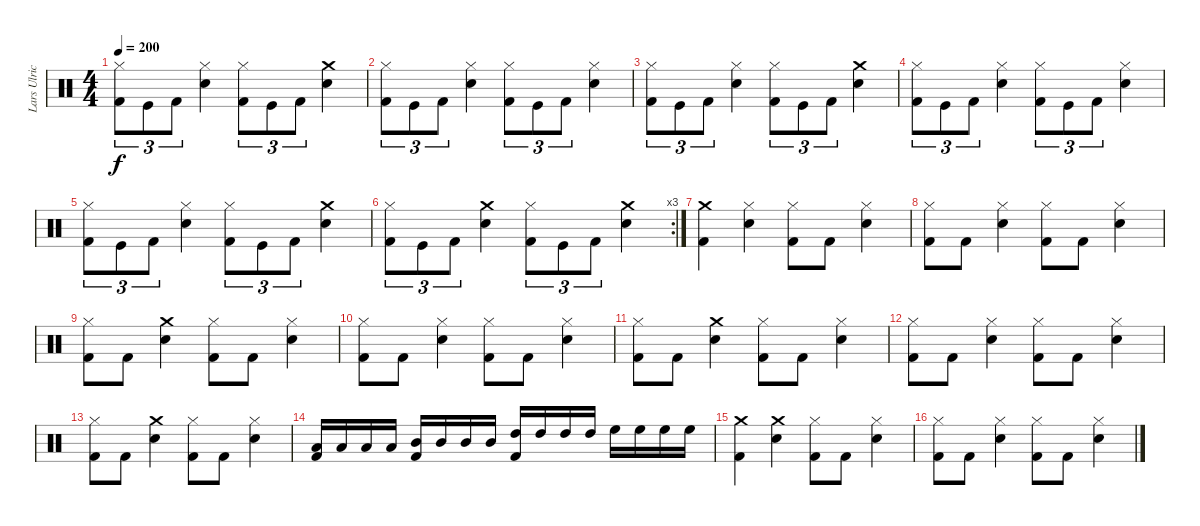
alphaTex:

\track ("Lars Ulrich" "Lars Ulric") {instrument percussion}
\staff {score}
\articulation defaults
\ts (4 4)
\tempo 200
\clef neutral
\ks c
("Hi-Hat (closed)" "Kick (hit) 2").8{tu (3 2) dy f} "Kick (hit)".8{tu (3 2)} "Kick (hit) 2".8{tu (3 2)} ("Snare (hit) 2" "Hi-Hat (closed)").4 ("Hi-Hat (closed)" "Kick (hit) 2").8{tu (3 2)} "Kick (hit)".8{tu (3 2)} "Kick (hit) 2".8{tu (3 2)} ("Crash medium (hit)" "Snare (hit) 2").4 |
("Hi-Hat (closed)" "Kick (hit) 2").8{tu (3 2)} "Kick (hit)".8{tu (3 2)} "Kick (hit) 2".8{tu (3 2)} ("Snare (hit) 2" "Hi-Hat (closed)").4 ("Hi-Hat (closed)" "Kick (hit) 2").8{tu (3 2)} "Kick (hit)".8{tu (3 2)} "Kick (hit) 2".8{tu (3 2)} ("Hi-Hat (closed)" "Snare (hit) 2").4 |
("Hi-Hat (closed)" "Kick (hit) 2").8{tu (3 2)} "Kick (hit)".8{tu (3 2)} "Kick (hit) 2".8{tu (3 2)} ("Snare (hit) 2" "Hi-Hat (closed)").4 ("Hi-Hat (closed)" "Kick (hit) 2").8{tu (3 2)} "Kick (hit)".8{tu (3 2)} "Kick (hit) 2".8{tu (3 2)} ("Crash medium (hit)" "Snare (hit) 2").4 |
("Hi-Hat (closed)" "Kick (hit) 2").8{tu (3 2)} "Kick (hit)".8{tu (3 2)} "Kick (hit) 2".8{tu (3 2)} ("Snare (hit) 2" "Hi-Hat (closed)").4 ("Hi-Hat (closed)" "Kick (hit) 2").8{tu (3 2)} "Kick (hit)".8{tu (3 2)} "Kick (hit) 2".8{tu (3 2)} ("Hi-Hat (closed)" "Snare (hit) 2").4 |
("Hi-Hat (closed)" "Kick (hit) 2").8{tu (3 2)} "Kick (hit)".8{tu (3 2)} "Kick (hit) 2".8{tu (3 2)} ("Snare (hit) 2" "Hi-Hat (closed)").4 ("Hi-Hat (closed)" "Kick (hit) 2").8{tu (3 2)} "Kick (hit)".8{tu (3 2)} "Kick (hit) 2".8{tu (3 2)} ("Crash medium (hit)" "Snare (hit) 2").4 |
\rc 3
("Hi-Hat (closed)" "Kick (hit) 2").8{tu (3 2)} "Kick (hit)".8{tu (3 2)} "Kick (hit) 2".8{tu (3 2)} ("Crash medium (hit)" "Snare (hit) 2").4 ("Hi-Hat (closed)" "Kick (hit) 2").8{tu (3 2)} "Kick (hit)".8{tu (3 2)} "Kick (hit) 2".8{tu (3 2)} ("Crash medium (hit)" "Snare (hit) 2").4 |
("Kick (hit) 2" "Crash medium (hit)").4 ("Hi-Hat (closed)" "Snare (hit) 2").4 ("Hi-Hat (closed)" "Kick (hit) 2").8 "Kick (hit) 2".8 ("Snare (hit) 2" "Hi-Hat (closed)").4 |
("Kick (hit) 2" "Hi-Hat (closed)").8 "Kick (hit) 2".8 ("Snare (hit) 2" "Hi-Hat (closed)").4 ("Kick (hit) 2" "Hi-Hat (closed)").8 "Kick (hit) 2".8 ("Snare (hit) 2" "Hi-Hat (closed)").4 |
("Kick (hit) 2" "Hi-Hat (closed)").8 "Kick (hit) 2".8 ("Crash medium (hit)" "Snare (hit) 2").4 ("Kick (hit) 2" "Hi-Hat (closed)").8 "Kick (hit) 2".8 ("Snare (hit) 2" "Hi-Hat (closed)").4 |
("Kick (hit) 2" "Hi-Hat (closed)").8 "Kick (hit) 2".8 ("Snare (hit) 2" "Hi-Hat (closed)").4 ("Kick (hit) 2" "Hi-Hat (closed)").8 "Kick (hit) 2".8 ("Snare (hit) 2" "Hi-Hat (closed)").4 |
("Kick (hit) 2" "Hi-Hat (closed)").8 "Kick (hit) 2".8 ("Crash medium (hit)" "Snare (hit) 2").4 ("Kick (hit) 2" "Hi-Hat (closed)").8 "Kick (hit) 2".8 ("Snare (hit) 2" "Hi-Hat (closed)").4 |
("Kick (hit) 2" "Hi-Hat (closed)").8 "Kick (hit) 2".8 ("Snare (hit) 2" "Hi-Hat (closed)").4 ("Kick (hit) 2" "Hi-Hat (closed)").8 "Kick (hit) 2".8 ("Snare (hit) 2" "Hi-Hat (closed)").4 |
("Kick (hit) 2" "Hi-Hat (closed)").8 "Kick (hit) 2".8 ("Crash medium (hit)" "Snare (hit) 2").4 ("Kick (hit) 2" "Hi-Hat (closed)").8 "Kick (hit) 2".8 ("Snare (hit) 2" "Hi-Hat (closed)").4 |
("Low Tom (hit)" "Kick (hit) 2").16 "Low Tom (hit)".16 "Low Tom (hit)".16 "Low Tom (hit)".16 ("Mid Tom (hit)" "Kick (hit) 2").16 "Mid Tom (hit)".16 "Mid Tom (hit)".16 "Mid Tom (hit)".16 ("High Tom (hit)" "Kick (hit) 2").16 "High Tom (hit)".16 "High Tom (hit)".16 "High Tom (hit)".16 "High Floor Tom (hit)".16 "High Floor Tom (hit)".16 "High Floor Tom (hit)".16 "High Floor Tom (hit)".16 |
("Kick (hit) 2" "Crash medium (hit)").4 ("Snare (hit) 2" "Crash medium (hit)").4 ("Hi-Hat (closed)" "Kick (hit) 2").8 "Kick (hit) 2".8 ("Hi-Hat (closed)" "Snare (hit) 2").4 |
("Kick (hit) 2" "Hi-Hat (closed)").8 "Kick (hit) 2".8 ("Snare (hit) 2" "Hi-Hat (closed)").4 ("Kick (hit) 2" "Hi-Hat (closed)").8 "Kick (hit) 2".8 ("Snare (hit) 2" "Hi-Hat (closed)").4
